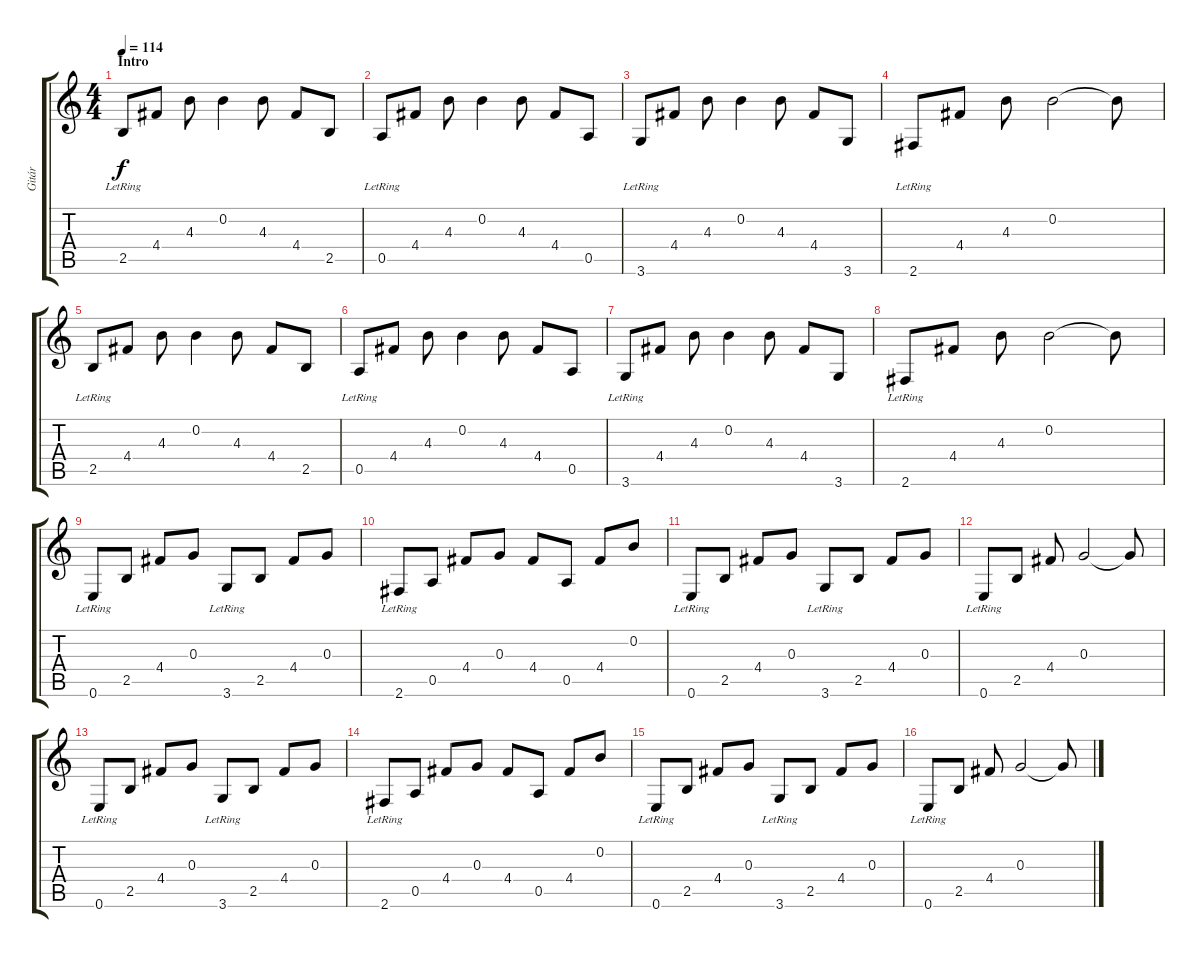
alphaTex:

\track ("Gitár" "Gitár") {instrument electricguitarjazz}
\staff {score tabs}
\tuning (E4 B3 G3 D3 A2 E2) {hide}
\ts (4 4)
\section ("" "Intro")
\tempo 114
\clef g2
\ks c
2.5{lr}.8{dy f instrument electricguitarjazz} 4.4.8 4.3.8 0.2.4 4.3.8 4.4.8 2.5.8 |
0.5{lr}.8 4.4.8 4.3.8 0.2.4 4.3.8 4.4.8 0.5.8 |
3.6{lr}.8 4.4.8 4.3.8 0.2.4 4.3.8 4.4.8 3.6.8 |
2.6{lr}.8 4.4.8 4.3.8 0.2.2 0.2{t}.8 |
2.5{lr}.8 4.4.8 4.3.8 0.2.4 4.3.8 4.4.8 2.5.8 |
0.5{lr}.8 4.4.8 4.3.8 0.2.4 4.3.8 4.4.8 0.5.8 |
3.6{lr}.8 4.4.8 4.3.8 0.2.4 4.3.8 4.4.8 3.6.8 |
2.6{lr}.8 4.4.8 4.3.8 0.2.2 0.2{t}.8 |
0.6{lr}.8 2.5.8 4.4.8 0.3.8 3.6{lr}.8 2.5.8 4.4.8 0.3.8 |
2.6{lr}.8 0.5.8 4.4.8 0.3.8 4.4.8 0.5.8 4.4.8 0.2.8 |
0.6{lr}.8 2.5.8 4.4.8 0.3.8 3.6{lr}.8 2.5.8 4.4.8 0.3.8 |
0.6{lr}.8 2.5.8 4.4.8 0.3.2 0.3{t}.8 |
0.6{lr}.8 2.5.8 4.4.8 0.3.8 3.6{lr}.8 2.5.8 4.4.8 0.3.8 |
2.6{lr}.8 0.5.8 4.4.8 0.3.8 4.4.8 0.5.8 4.4.8 0.2.8 |
0.6{lr}.8 2.5.8 4.4.8 0.3.8 3.6{lr}.8 2.5.8 4.4.8 0.3.8 |
0.6{lr}.8 2.5.8 4.4.8 0.3.2 0.3{t}.8
